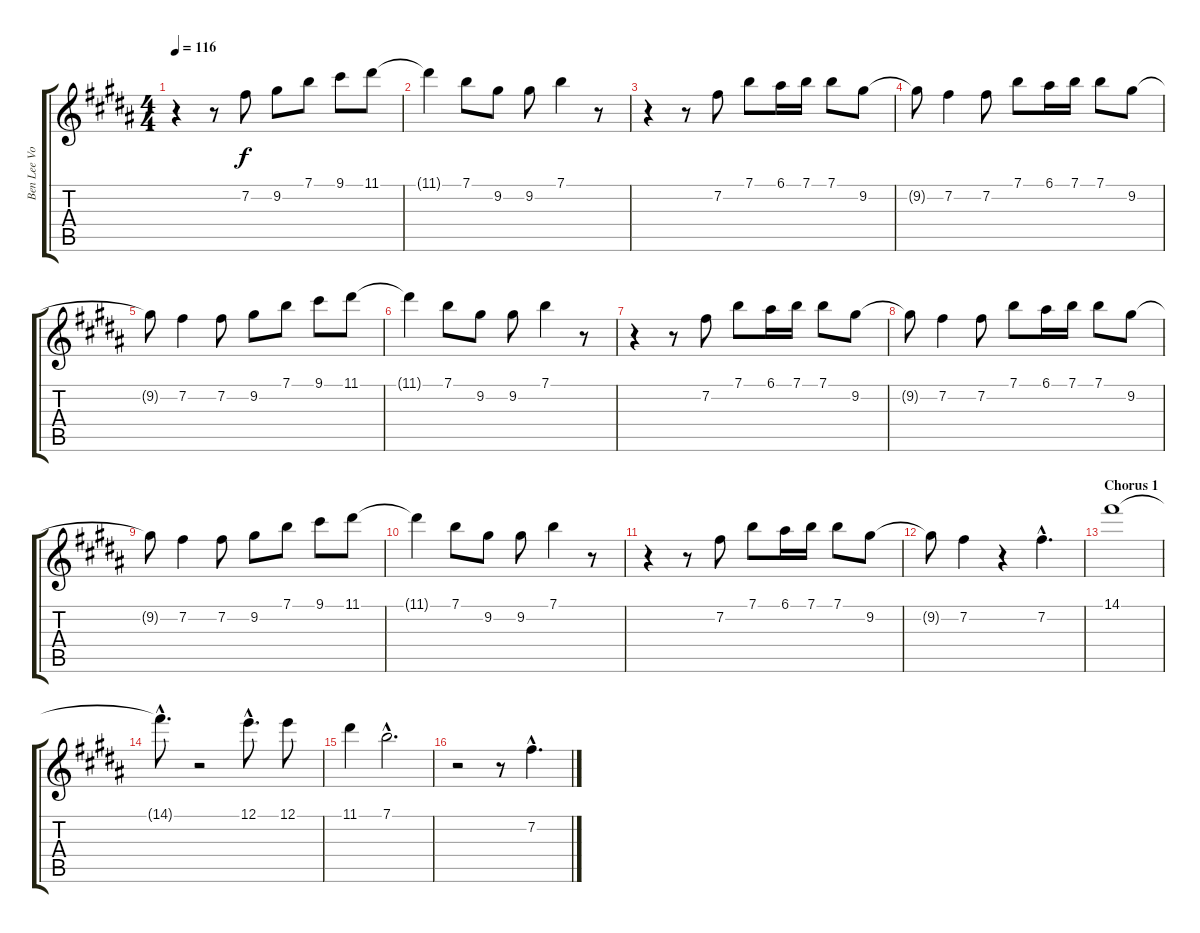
\track ("Ben Lee Vocals" "Ben Lee Vo") {instrument distortionguitar}
\staff {score tabs}
\tuning (E4 B3 G3 D3 A2 E2) {hide}
\ts (4 4)
\tempo 116
\clef g2
\ks b
r.4{dy f} r.8 7.2.8 9.2.8 7.1.8 9.1.8 11.1.8 |
11.1{t}.4 7.1.8 9.2.8 9.2.8 7.1.4 r.8 |
r.4 r.8 7.2.8 7.1.8 6.1.16 7.1.16 7.1.8 9.2.8 |
9.2{t}.8 7.2.4 7.2.8 7.1.8 6.1.16 7.1.16 7.1.8 9.2.8 |
9.2{t}.8 7.2.4 7.2.8 9.2.8 7.1.8 9.1.8 11.1.8 |
11.1{t}.4 7.1.8 9.2.8 9.2.8 7.1.4 r.8 |
r.4 r.8 7.2.8 7.1.8 6.1.16 7.1.16 7.1.8 9.2.8 |
9.2{t}.8 7.2.4 7.2.8 7.1.8 6.1.16 7.1.16 7.1.8 9.2.8 |
9.2{t}.8 7.2.4 7.2.8 9.2.8 7.1.8 9.1.8 11.1.8 |
11.1{t}.4 7.1.8 9.2.8 9.2.8 7.1.4 r.8 |
r.4 r.8 7.2.8 7.1.8 6.1.16 7.1.16 7.1.8 9.2.8 |
9.2{t}.8 7.2.4 r.4 7.2{hac}.4{d} |
\section ("" "Chorus 1")
14.1.1 |
14.1{hac t}.8{d} r.2 12.1{hac}.8{d} 12.1.8 |
11.1.4 7.1{hac}.2{d} |
r.2 r.8 7.2{hac}.4{d}
